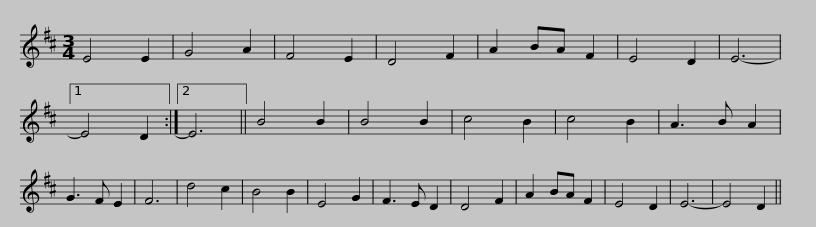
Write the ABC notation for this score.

X:1
L:1/8
M:3/4
I:linebreak $
K:D
V:1 treble
V:1
 E4 E2 | G4 A2 | F4 E2 | D4 F2 | A2 BA F2 | %5
 E4 D2 | E6- |1 E4 D2 :|2 E6 || B4 B2 | %10
 B4 B2 | c4 B2 | c4 B2 | A3 B A2 | G3 F E2 |$ %15
 F6 | d4 c2 | B4 B2 | E4 G2 | F3 E D2 | %20
 D4 F2 | A2 BA F2 | E4 D2 | E6- | E4 D2 || %25
